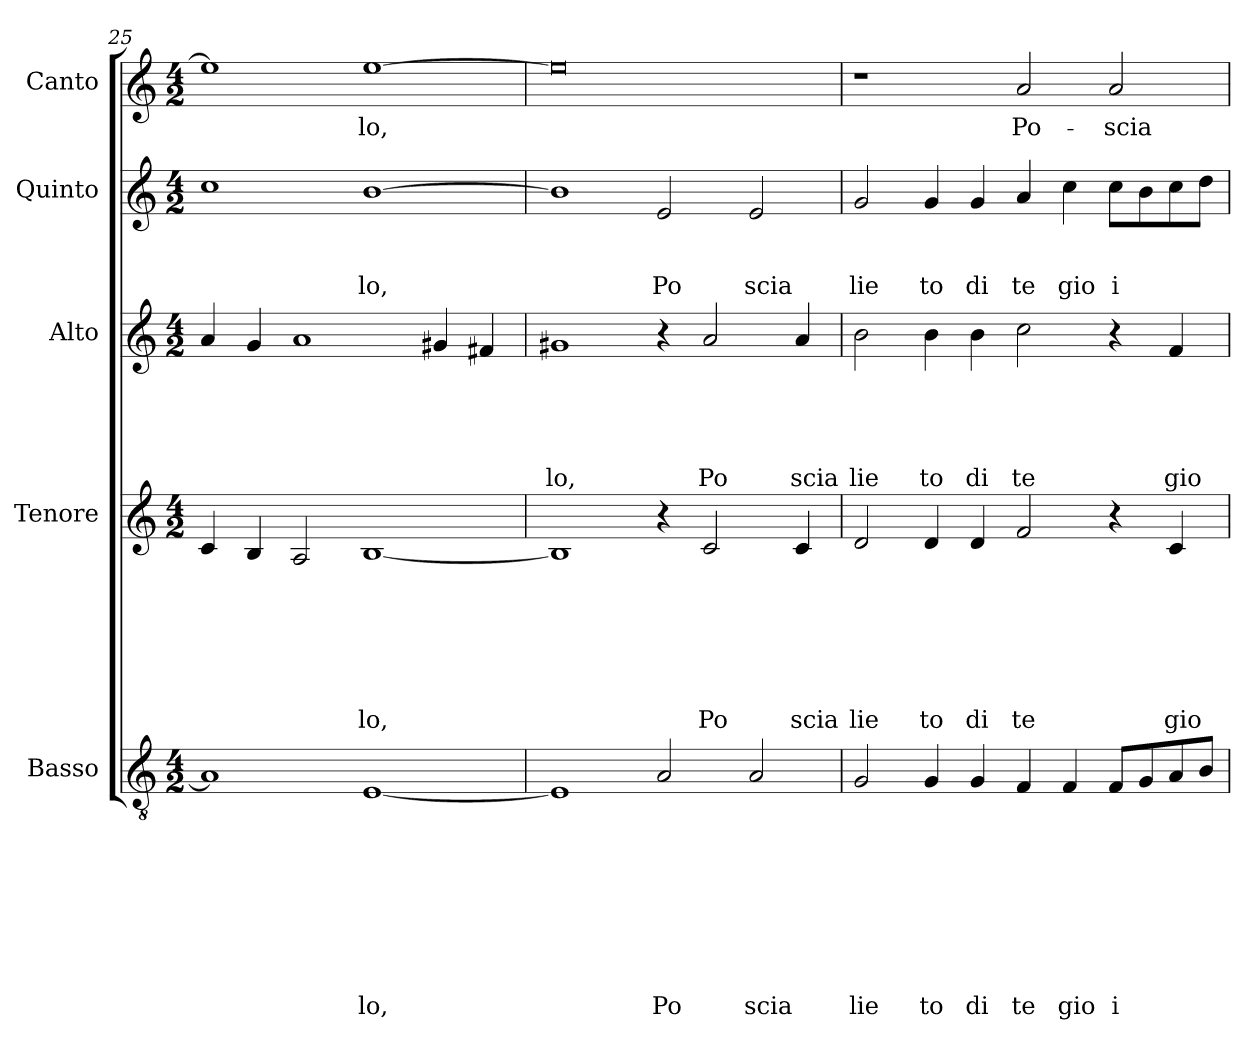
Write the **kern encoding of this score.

**kern	**text	**text	**text	**text	**text	**text	**text	**text	**text	**kern	**text	**text	**text	**text	**text	**text	**text	**kern	**text	**text	**text	**text	**text	**kern	**text	**text	**text	**kern	**text
*part5	*part5	*part5	*part5	*part5	*part5	*part5	*part5	*part5	*part5	*part4	*part4	*part4	*part4	*part4	*part4	*part4	*part4	*part3	*part3	*part3	*part3	*part3	*part3	*part2	*part2	*part2	*part2	*part1	*part1
*staff5	*staff5	*staff5	*staff5	*staff5	*staff5	*staff5	*staff5	*staff5	*staff5	*staff4	*staff4	*staff4	*staff4	*staff4	*staff4	*staff4	*staff4	*staff3	*staff3	*staff3	*staff3	*staff3	*staff3	*staff2	*staff2	*staff2	*staff2	*staff1	*staff1
*I"Basso	*	*	*	*	*	*	*	*	*	*I"Tenore	*	*	*	*	*	*	*	*I"Alto	*	*	*	*	*	*I"Quinto	*	*	*	*I"Canto	*
*clefGv2	*	*	*	*	*	*	*	*	*	*clefG2	*	*	*	*	*	*	*	*clefG2	*	*	*	*	*	*clefG2	*	*	*	*clefG2	*
*k[]	*	*	*	*	*	*	*	*	*	*k[]	*	*	*	*	*	*	*	*k[]	*	*	*	*	*	*k[]	*	*	*	*k[]	*
*C:	*	*	*	*	*	*	*	*	*	*C:	*	*	*	*	*	*	*	*C:	*	*	*	*	*	*C:	*	*	*	*C:	*
*M4/2	*	*	*	*	*	*	*	*	*	*M4/2	*	*	*	*	*	*	*	*M4/2	*	*	*	*	*	*M4/2	*	*	*	*M4/2	*
=25	=25	=25	=25	=25	=25	=25	=25	=25	=25	=25	=25	=25	=25	=25	=25	=25	=25	=25	=25	=25	=25	=25	=25	=25	=25	=25	=25	=25	=25
1A]	.	.	.	.	.	.	.	.	.	4c/	.	.	.	.	.	.	.	4a/	.	.	.	.	.	1cc	.	.	.	1ee]	.
.	.	.	.	.	.	.	.	.	.	4B/	.	.	.	.	.	.	.	4g/	.	.	.	.	.	.	.	.	.	.	.
.	.	.	.	.	.	.	.	.	.	2A/	.	.	.	.	.	.	.	1a	.	.	.	.	.	.	.	.	.	.	.
!	!	!	!	!	!	!	!	!	!LO:LY:b	!	!	!	!	!	!	!	!LO:LY:b	!	!	!	!	!	!	!	!	!	!LO:LY:b	!	!LO:LY:b
[<1E	.	.	.	.	.	.	.	.	lo,	[<1B	.	.	.	.	.	.	lo,	.	.	.	.	.	.	[>1b	.	.	lo,	[>1ee	-lo,
.	.	.	.	.	.	.	.	.	.	.	.	.	.	.	.	.	.	4g#X/	.	.	.	.	.	.	.	.	.	.	.
.	.	.	.	.	.	.	.	.	.	.	.	.	.	.	.	.	.	4f#X/	.	.	.	.	.	.	.	.	.	.	.
=26	=26	=26	=26	=26	=26	=26	=26	=26	=26	=26	=26	=26	=26	=26	=26	=26	=26	=26	=26	=26	=26	=26	=26	=26	=26	=26	=26	=26	=26
!	!	!	!	!	!	!	!	!	!	!	!	!	!	!	!	!	!	!	!	!	!	!	!LO:LY:b	!	!	!	!	!	!
1E]	.	.	.	.	.	.	.	.	.	1B]	.	.	.	.	.	.	.	1g#X	.	.	.	.	lo,	1b]	.	.	.	0ee]	.
!	!	!	!	!	!	!	!	!	!LO:LY:b	!	!	!	!	!	!	!	!	!	!	!	!	!	!	!	!	!	!LO:LY:b	!	!
2A/	.	.	.	.	.	.	.	.	Po	4r	.	.	.	.	.	.	.	4r	.	.	.	.	.	2e/	.	.	Po	.	.
!	!	!	!	!	!	!	!	!	!	!	!	!	!	!	!	!	!LO:LY:b	!	!	!	!	!	!LO:LY:b	!	!	!	!	!	!
.	.	.	.	.	.	.	.	.	.	2c/	.	.	.	.	.	.	Po	2a/	.	.	.	.	Po	.	.	.	.	.	.
!	!	!	!	!	!	!	!	!	!LO:LY:b	!	!	!	!	!	!	!	!	!	!	!	!	!	!	!	!	!	!LO:LY:b	!	!
2A/	.	.	.	.	.	.	.	.	scia	.	.	.	.	.	.	.	.	.	.	.	.	.	.	2e/	.	.	scia	.	.
!	!	!	!	!	!	!	!	!	!	!	!	!	!	!	!	!	!LO:LY:b	!	!	!	!	!	!LO:LY:b	!	!	!	!	!	!
.	.	.	.	.	.	.	.	.	.	4c/	.	.	.	.	.	.	scia	4a/	.	.	.	.	scia	.	.	.	.	.	.
=27	=27	=27	=27	=27	=27	=27	=27	=27	=27	=27	=27	=27	=27	=27	=27	=27	=27	=27	=27	=27	=27	=27	=27	=27	=27	=27	=27	=27	=27
!	!	!	!	!	!	!	!	!	!LO:LY:b	!	!	!	!	!	!	!	!LO:LY:b	!	!	!	!	!	!LO:LY:b	!	!	!	!LO:LY:b	!	!
2G/	.	.	.	.	.	.	.	.	lie	2d/	.	.	.	.	.	.	lie	2b\	.	.	.	.	lie	2g/	.	.	lie	1r	.
!	!	!	!	!	!	!	!	!	!LO:LY:b	!	!	!	!	!	!	!	!LO:LY:b	!	!	!	!	!	!LO:LY:b	!	!	!	!LO:LY:b	!	!
4G/	.	.	.	.	.	.	.	.	to	4d/	.	.	.	.	.	.	to	4b\	.	.	.	.	to	4g/	.	.	to	.	.
!	!	!	!	!	!	!	!	!	!LO:LY:b	!	!	!	!	!	!	!	!LO:LY:b	!	!	!	!	!	!LO:LY:b	!	!	!	!LO:LY:b	!	!
4G/	.	.	.	.	.	.	.	.	di	4d/	.	.	.	.	.	.	di	4b\	.	.	.	.	di	4g/	.	.	di	.	.
!	!	!	!	!	!	!	!	!	!LO:LY:b	!	!	!	!	!	!	!	!LO:LY:b	!	!	!	!	!	!LO:LY:b	!	!	!	!LO:LY:b	!	!LO:LY:b
4F/	.	.	.	.	.	.	.	.	te	2f/	.	.	.	.	.	.	te	2cc\	.	.	.	.	te	4a/	.	.	te	2a/	Po-
!	!	!	!	!	!	!	!	!	!LO:LY:b	!	!	!	!	!	!	!	!	!	!	!	!	!	!	!	!	!	!LO:LY:b	!	!
4F/	.	.	.	.	.	.	.	.	gio	.	.	.	.	.	.	.	.	.	.	.	.	.	.	4cc\	.	.	gio	.	.
!	!	!	!	!	!	!	!	!	!LO:LY:b:rj	!	!	!	!	!	!	!	!	!	!	!	!	!	!	!	!	!	!LO:LY:b:rj	!	!LO:LY:b
8F/L	.	.	.	.	.	.	.	.	i	4r	.	.	.	.	.	.	.	4r	.	.	.	.	.	8cc\L	.	.	i	2a/	-scia
8G/	.	.	.	.	.	.	.	.	.	.	.	.	.	.	.	.	.	.	.	.	.	.	.	8b\	.	.	.	.	.
!	!	!	!	!	!	!	!	!	!	!	!	!	!	!	!	!	!LO:LY:b	!	!	!	!	!	!LO:LY:b	!	!	!	!	!	!
8A/	.	.	.	.	.	.	.	.	.	4c/	.	.	.	.	.	.	gio	4f/	.	.	.	.	gio	8cc\	.	.	.	.	.
8B/J	.	.	.	.	.	.	.	.	.	.	.	.	.	.	.	.	.	.	.	.	.	.	.	8dd\J	.	.	.	.	.
=	=	=	=	=	=	=	=	=	=	=	=	=	=	=	=	=	=	=	=	=	=	=	=	=	=	=	=	=	=
*-	*-	*-	*-	*-	*-	*-	*-	*-	*-	*-	*-	*-	*-	*-	*-	*-	*-	*-	*-	*-	*-	*-	*-	*-	*-	*-	*-	*-	*-
